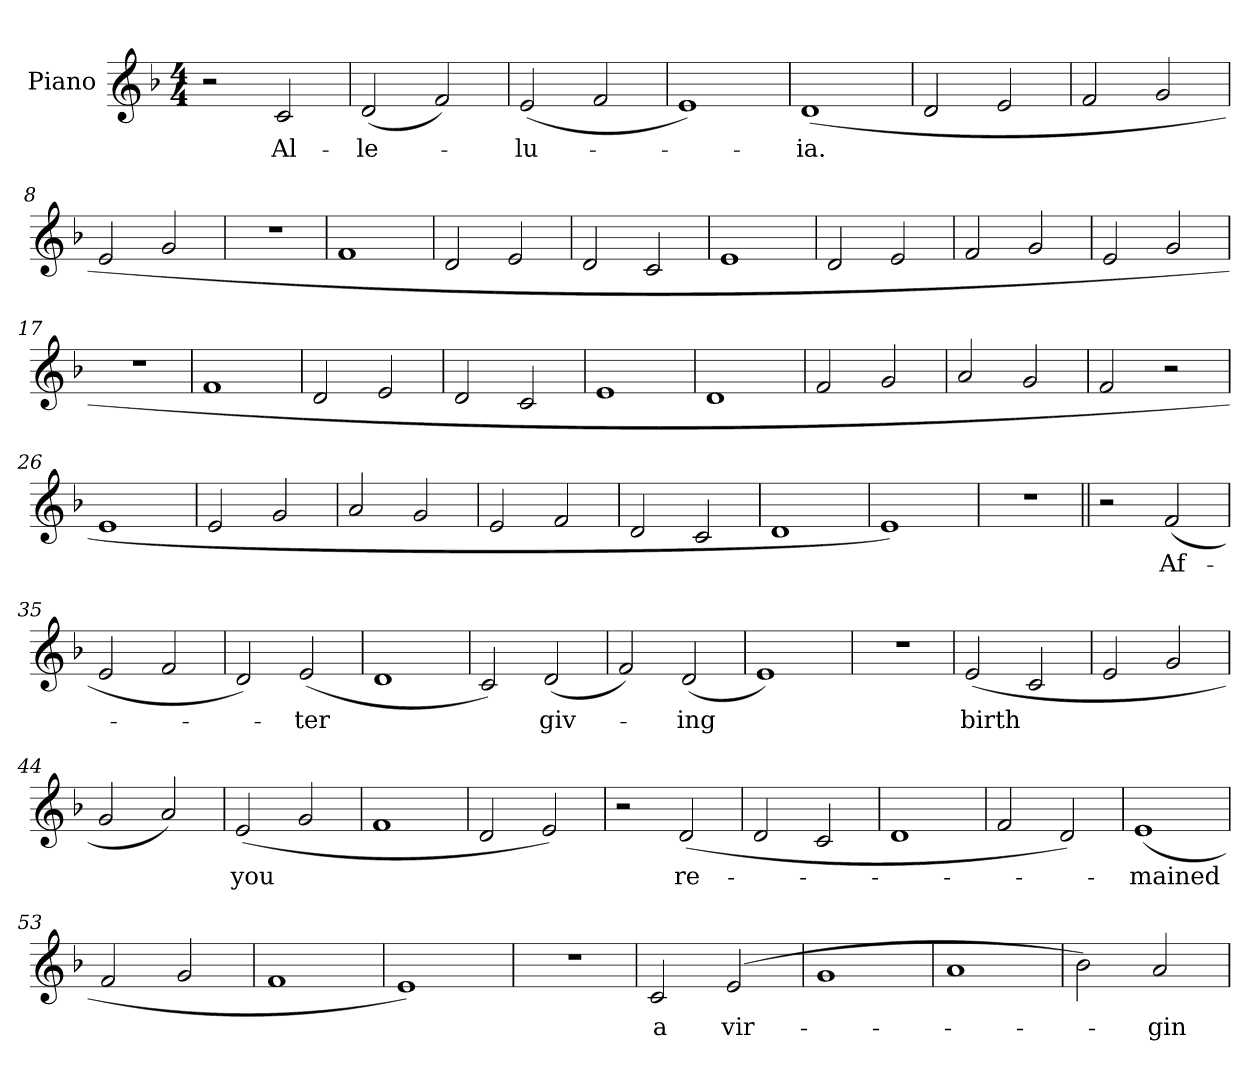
**kern	**text
*part1	*part1
*staff1	*staff1
*I"Piano	*
*I'Pno.	*
*clefG2	*
*k[b-]	*
*M4/4	*
=1	=1
2r	.
!	!LO:LY:b
2c/	Al-
=2	=2
!	!LO:LY:b
(>2d/	-le-
2f/)	.
=3	=3
!	!LO:LY:b
(>2e/	-lu-
2f/	.
=4	=4
1e)	.
=5	=5
!	!LO:LY:b
(>1d	-ia.
=6	=6
2d/	.
2e/	.
=7	=7
2f/	.
2g/	.
=8	=8
2e/	.
2g/	.
=9	=9
1r	.
=10	=10
1f	.
!!LO:LB:g=z
=11	=11
2d/	.
2e/	.
=12	=12
2d/	.
2c/	.
=13	=13
1e	.
=14	=14
2d/	.
2e/	.
=15	=15
2f/	.
2g/	.
=16	=16
2e/	.
2g/	.
=17	=17
1r	.
=18	=18
1f	.
=19	=19
2d/	.
2e/	.
=20	=20
2d/	.
2c/	.
=21	=21
1e	.
!!LO:LB:g=z
=22	=22
1d	.
=23	=23
2f/	.
2g/	.
=24	=24
2a/	.
2g/	.
=25	=25
2f/	.
2r	.
=26	=26
1e	.
=27	=27
2e/	.
2g/	.
=28	=28
2a/	.
2g/	.
=29	=29
2e/	.
2f/	.
=30	=30
2d/	.
2c/	.
=31	=31
1d	.
=32	=32
1e)	.
!!LO:LB:g=z
=33	=33
1r	.
=34||	=34||
2r	.
!	!LO:LY:b
(2f/	Af-
=35	=35
2e/	.
2f/	.
=36	=36
2d/)	.
!	!LO:LY:b
(2e/	-ter
=37	=37
1d	.
=38	=38
2c/)	.
!	!LO:LY:b
(>2d/	giv-
=39	=39
2f/)	.
!	!LO:LY:b
(>2d/	-ing
=40	=40
1e)	.
=41	=41
1r	.
=42	=42
!	!LO:LY:b
(2e/	birth
2c/	.
=43	=43
2e/	.
2g/	.
!!LO:LB:g=z
=44	=44
2g/	.
2a/)	.
=45	=45
!	!LO:LY:b
(>2e/	you
2g/	.
=46	=46
1f	.
=47	=47
2d/	.
2e/)	.
=48	=48
2r	.
!	!LO:LY:b
(2d/	re-
=49	=49
2d/	.
2c/	.
=50	=50
1d	.
=51	=51
2f/	.
2d/)	.
=52	=52
!	!LO:LY:b
(>1e	-mained
=53	=53
2f/	.
2g/	.
=54	=54
1f	.
!!LO:LB:g=z
=55	=55
1e)	.
=56	=56
1r	.
=57	=57
!	!LO:LY:b
2c/	a
!	!LO:LY:b
(>2e/	vir-
=58	=58
1g	.
=59	=59
1a	.
=60	=60
2b-\)	.
!	!LO:LY:b
2a/	-gin
=	=
*-	*-
